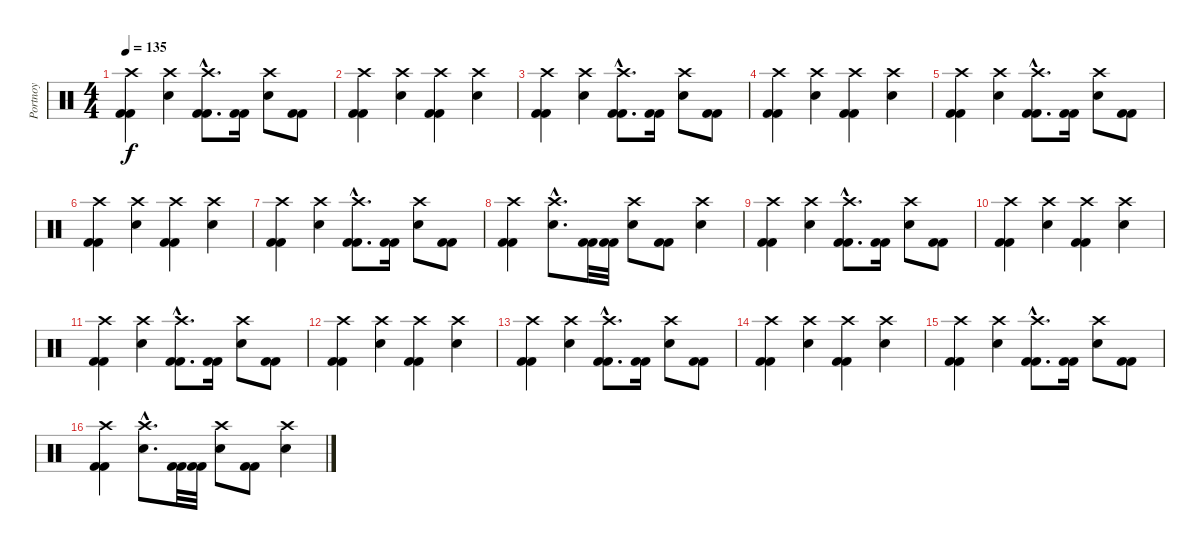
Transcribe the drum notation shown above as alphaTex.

\track ("Portnoy" "Portnoy") {instrument percussion}
\staff {score}
\articulation defaults
\ts (4 4)
\tempo 135
\clef neutral
\ks c
("Kick (hit) 2" "Kick (hit) 2" "Crash high (hit)").4{dy f} ("Electric Snare (hit)" "Crash high (hit)").4 ("Kick (hit) 2"{hac} "Kick (hit) 2"{hac} "Crash high (hit)"{hac}).8{d} ("Kick (hit) 2" "Kick (hit) 2").16 ("Electric Snare (hit)" "Crash high (hit)").8 ("Kick (hit) 2" "Kick (hit) 2").8 |
("Kick (hit) 2" "Kick (hit) 2" "Crash high (hit)").4 ("Electric Snare (hit)" "Crash high (hit)").4 ("Kick (hit) 2" "Kick (hit) 2" "Crash high (hit)").4 ("Electric Snare (hit)" "Crash high (hit)").4 |
("Kick (hit) 2" "Kick (hit) 2" "Crash high (hit)").4 ("Electric Snare (hit)" "Crash high (hit)").4 ("Kick (hit) 2"{hac} "Kick (hit) 2"{hac} "Crash high (hit)"{hac}).8{d} ("Kick (hit) 2" "Kick (hit) 2").16 ("Electric Snare (hit)" "Crash high (hit)").8 ("Kick (hit) 2" "Kick (hit) 2").8 |
("Kick (hit) 2" "Kick (hit) 2" "Crash high (hit)").4 ("Electric Snare (hit)" "Crash high (hit)").4 ("Kick (hit) 2" "Kick (hit) 2" "Crash high (hit)").4 ("Electric Snare (hit)" "Crash high (hit)").4 |
("Kick (hit) 2" "Kick (hit) 2" "Crash high (hit)").4 ("Electric Snare (hit)" "Crash high (hit)").4 ("Kick (hit) 2"{hac} "Kick (hit) 2"{hac} "Crash high (hit)"{hac}).8{d} ("Kick (hit) 2" "Kick (hit) 2").16 ("Electric Snare (hit)" "Crash high (hit)").8 ("Kick (hit) 2" "Kick (hit) 2").8 |
("Kick (hit) 2" "Kick (hit) 2" "Crash high (hit)").4 ("Electric Snare (hit)" "Crash high (hit)").4 ("Kick (hit) 2" "Kick (hit) 2" "Crash high (hit)").4 ("Electric Snare (hit)" "Crash high (hit)").4 |
("Kick (hit) 2" "Kick (hit) 2" "Crash high (hit)").4 ("Electric Snare (hit)" "Crash high (hit)").4 ("Kick (hit) 2"{hac} "Kick (hit) 2"{hac} "Crash high (hit)"{hac}).8{d} ("Kick (hit) 2" "Kick (hit) 2").16 ("Electric Snare (hit)" "Crash high (hit)").8 ("Kick (hit) 2" "Kick (hit) 2").8 |
("Kick (hit) 2" "Kick (hit) 2" "Crash high (hit)").4 ("Electric Snare (hit)"{hac} "Crash high (hit)"{hac}).8{d} ("Kick (hit) 2" "Kick (hit) 2").32 ("Kick (hit) 2" "Kick (hit) 2").32 ("Electric Snare (hit)" "Crash high (hit)").8 ("Kick (hit) 2" "Kick (hit) 2").8 ("Electric Snare (hit)" "Crash high (hit)").4 |
("Kick (hit) 2" "Kick (hit) 2" "Crash high (hit)").4 ("Electric Snare (hit)" "Crash high (hit)").4 ("Kick (hit) 2"{hac} "Kick (hit) 2"{hac} "Crash high (hit)"{hac}).8{d} ("Kick (hit) 2" "Kick (hit) 2").16 ("Electric Snare (hit)" "Crash high (hit)").8 ("Kick (hit) 2" "Kick (hit) 2").8 |
("Kick (hit) 2" "Kick (hit) 2" "Crash high (hit)").4 ("Electric Snare (hit)" "Crash high (hit)").4 ("Kick (hit) 2" "Kick (hit) 2" "Crash high (hit)").4 ("Electric Snare (hit)" "Crash high (hit)").4 |
("Kick (hit) 2" "Kick (hit) 2" "Crash high (hit)").4 ("Electric Snare (hit)" "Crash high (hit)").4 ("Kick (hit) 2"{hac} "Kick (hit) 2"{hac} "Crash high (hit)"{hac}).8{d} ("Kick (hit) 2" "Kick (hit) 2").16 ("Electric Snare (hit)" "Crash high (hit)").8 ("Kick (hit) 2" "Kick (hit) 2").8 |
("Kick (hit) 2" "Kick (hit) 2" "Crash high (hit)").4 ("Electric Snare (hit)" "Crash high (hit)").4 ("Kick (hit) 2" "Kick (hit) 2" "Crash high (hit)").4 ("Electric Snare (hit)" "Crash high (hit)").4 |
("Kick (hit) 2" "Kick (hit) 2" "Crash high (hit)").4 ("Electric Snare (hit)" "Crash high (hit)").4 ("Kick (hit) 2"{hac} "Kick (hit) 2"{hac} "Crash high (hit)"{hac}).8{d} ("Kick (hit) 2" "Kick (hit) 2").16 ("Electric Snare (hit)" "Crash high (hit)").8 ("Kick (hit) 2" "Kick (hit) 2").8 |
("Kick (hit) 2" "Kick (hit) 2" "Crash high (hit)").4 ("Electric Snare (hit)" "Crash high (hit)").4 ("Kick (hit) 2" "Kick (hit) 2" "Crash high (hit)").4 ("Electric Snare (hit)" "Crash high (hit)").4 |
("Kick (hit) 2" "Kick (hit) 2" "Crash high (hit)").4 ("Electric Snare (hit)" "Crash high (hit)").4 ("Kick (hit) 2"{hac} "Kick (hit) 2"{hac} "Crash high (hit)"{hac}).8{d} ("Kick (hit) 2" "Kick (hit) 2").16 ("Electric Snare (hit)" "Crash high (hit)").8 ("Kick (hit) 2" "Kick (hit) 2").8 |
("Kick (hit) 2" "Kick (hit) 2" "Crash high (hit)").4 ("Electric Snare (hit)"{hac} "Crash high (hit)"{hac}).8{d} ("Kick (hit) 2" "Kick (hit) 2").32 ("Kick (hit) 2" "Kick (hit) 2").32 ("Electric Snare (hit)" "Crash high (hit)").8 ("Kick (hit) 2" "Kick (hit) 2").8 ("Electric Snare (hit)" "Crash high (hit)").4
